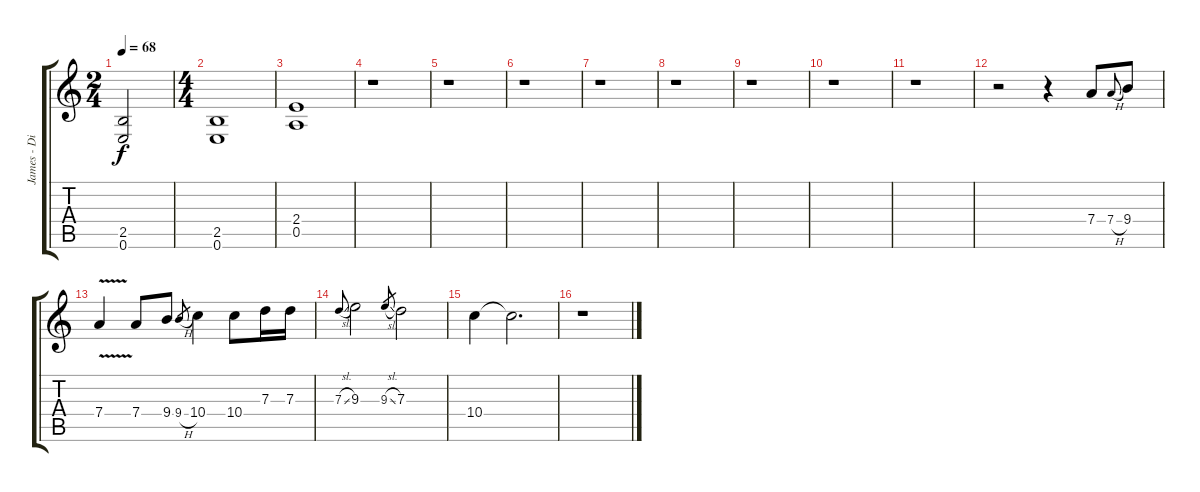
\track ("James - Distortion" "James - Di") {instrument distortionguitar}
\staff {score tabs}
\tuning (E4 B3 G3 D3 A2 E2) {hide}
\ts (2 4)
\tempo 68
\clef g2
\ks c
(2.5 0.6).2{dy f} |
\ts (4 4)
(2.5 0.6).1 |
(2.4 0.5).1{volume 0} |
r.1 |
r.1 |
r.1 |
r.1 |
r.1 |
r.1 |
r.1 |
r.1 |
r.2{volume 13 balance 14} r.4 7.4.8 7.4{h}.8{gr onbeat} 9.4.8 |
7.4{v}.4 7.4.8 9.4.8 9.4{h}.8{gr} 10.4.4 10.4.8 7.3.16 7.3.16 |
7.3{sl}.8{gr onbeat} 9.3.2 9.3{sl}.8{gr} 7.3.2 |
10.4.4 10.4{t}.2{d volume 0} |
r.1{volume 10}
